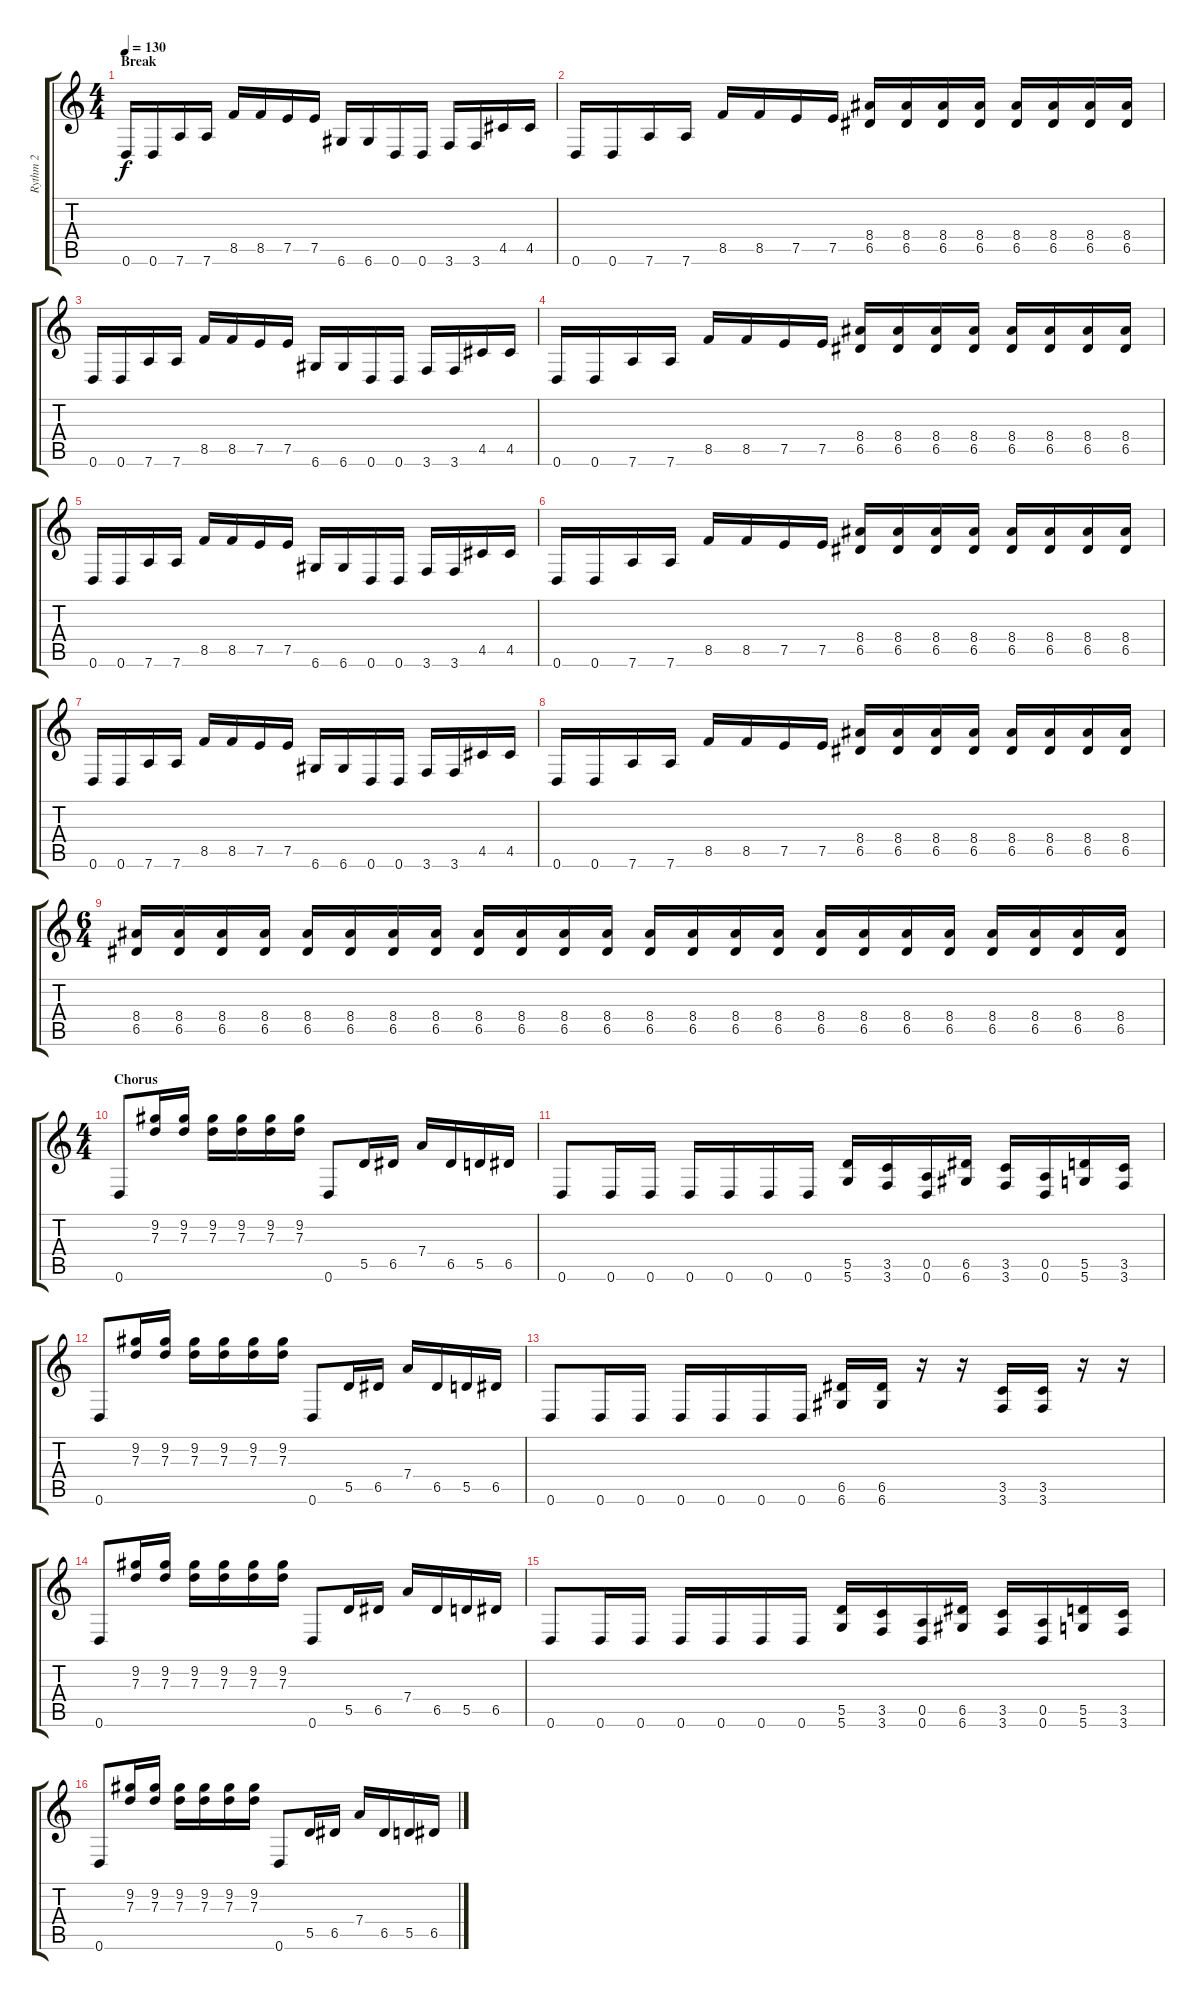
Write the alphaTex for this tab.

\track ("Rythm 2" "Rythm 2") {instrument distortionguitar}
\staff {score tabs}
\tuning (E4 B3 G3 D3 A2 D2) {hide}
\ts (4 4)
\section ("" "Break")
\tempo 130
\clef g2
\ks c
0.6.16{dy f} 0.6.16 7.6.16 7.6.16 8.5.16 8.5.16 7.5.16 7.5.16 6.6.16 6.6.16 0.6.16 0.6.16 3.6.16 3.6.16 4.5.16 4.5.16 |
0.6.16 0.6.16 7.6.16 7.6.16 8.5.16 8.5.16 7.5.16 7.5.16 (8.4 6.5).16 (8.4 6.5).16 (8.4 6.5).16 (8.4 6.5).16 (8.4 6.5).16 (8.4 6.5).16 (8.4 6.5).16 (8.4 6.5).16 |
0.6.16 0.6.16 7.6.16 7.6.16 8.5.16 8.5.16 7.5.16 7.5.16 6.6.16 6.6.16 0.6.16 0.6.16 3.6.16 3.6.16 4.5.16 4.5.16 |
0.6.16 0.6.16 7.6.16 7.6.16 8.5.16 8.5.16 7.5.16 7.5.16 (8.4 6.5).16 (8.4 6.5).16 (8.4 6.5).16 (8.4 6.5).16 (8.4 6.5).16 (8.4 6.5).16 (8.4 6.5).16 (8.4 6.5).16 |
0.6.16 0.6.16 7.6.16 7.6.16 8.5.16 8.5.16 7.5.16 7.5.16 6.6.16 6.6.16 0.6.16 0.6.16 3.6.16 3.6.16 4.5.16 4.5.16 |
0.6.16 0.6.16 7.6.16 7.6.16 8.5.16 8.5.16 7.5.16 7.5.16 (8.4 6.5).16 (8.4 6.5).16 (8.4 6.5).16 (8.4 6.5).16 (8.4 6.5).16 (8.4 6.5).16 (8.4 6.5).16 (8.4 6.5).16 |
0.6.16 0.6.16 7.6.16 7.6.16 8.5.16 8.5.16 7.5.16 7.5.16 6.6.16 6.6.16 0.6.16 0.6.16 3.6.16 3.6.16 4.5.16 4.5.16 |
0.6.16 0.6.16 7.6.16 7.6.16 8.5.16 8.5.16 7.5.16 7.5.16 (8.4 6.5).16 (8.4 6.5).16 (8.4 6.5).16 (8.4 6.5).16 (8.4 6.5).16 (8.4 6.5).16 (8.4 6.5).16 (8.4 6.5).16 |
\ts (6 4)
(8.4 6.5).16 (8.4 6.5).16 (8.4 6.5).16 (8.4 6.5).16 (8.4 6.5).16 (8.4 6.5).16 (8.4 6.5).16 (8.4 6.5).16 (8.4 6.5).16 (8.4 6.5).16 (8.4 6.5).16 (8.4 6.5).16 (8.4 6.5).16 (8.4 6.5).16 (8.4 6.5).16 (8.4 6.5).16 (8.4 6.5).16 (8.4 6.5).16 (8.4 6.5).16 (8.4 6.5).16 (8.4 6.5).16 (8.4 6.5).16 (8.4 6.5).16 (8.4 6.5).16 |
\ts (4 4)
\section ("" "Chorus")
0.6.8 (9.2 7.3).16 (9.2 7.3).16 (9.2 7.3).16 (9.2 7.3).16 (9.2 7.3).16 (9.2 7.3).16 0.6.8 5.5.16 6.5.16 7.4.16 6.5.16 5.5.16 6.5.16 |
0.6.8 0.6.16 0.6.16 0.6.16 0.6.16 0.6.16 0.6.16 (5.5 5.6).16 (3.5 3.6).16 (0.5 0.6).16 (6.5 6.6).16 (3.5 3.6).16 (0.5 0.6).16 (5.5 5.6).16 (3.5 3.6).16 |
0.6.8 (9.2 7.3).16 (9.2 7.3).16 (9.2 7.3).16 (9.2 7.3).16 (9.2 7.3).16 (9.2 7.3).16 0.6.8 5.5.16 6.5.16 7.4.16 6.5.16 5.5.16 6.5.16 |
0.6.8 0.6.16 0.6.16 0.6.16 0.6.16 0.6.16 0.6.16 (6.5 6.6).16 (6.5 6.6).16 r.16 r.16 (3.5 3.6).16 (3.5 3.6).16 r.16 r.16 |
0.6.8 (9.2 7.3).16 (9.2 7.3).16 (9.2 7.3).16 (9.2 7.3).16 (9.2 7.3).16 (9.2 7.3).16 0.6.8 5.5.16 6.5.16 7.4.16 6.5.16 5.5.16 6.5.16 |
0.6.8 0.6.16 0.6.16 0.6.16 0.6.16 0.6.16 0.6.16 (5.5 5.6).16 (3.5 3.6).16 (0.5 0.6).16 (6.5 6.6).16 (3.5 3.6).16 (0.5 0.6).16 (5.5 5.6).16 (3.5 3.6).16 |
0.6.8 (9.2 7.3).16 (9.2 7.3).16 (9.2 7.3).16 (9.2 7.3).16 (9.2 7.3).16 (9.2 7.3).16 0.6.8 5.5.16 6.5.16 7.4.16 6.5.16 5.5.16 6.5.16
